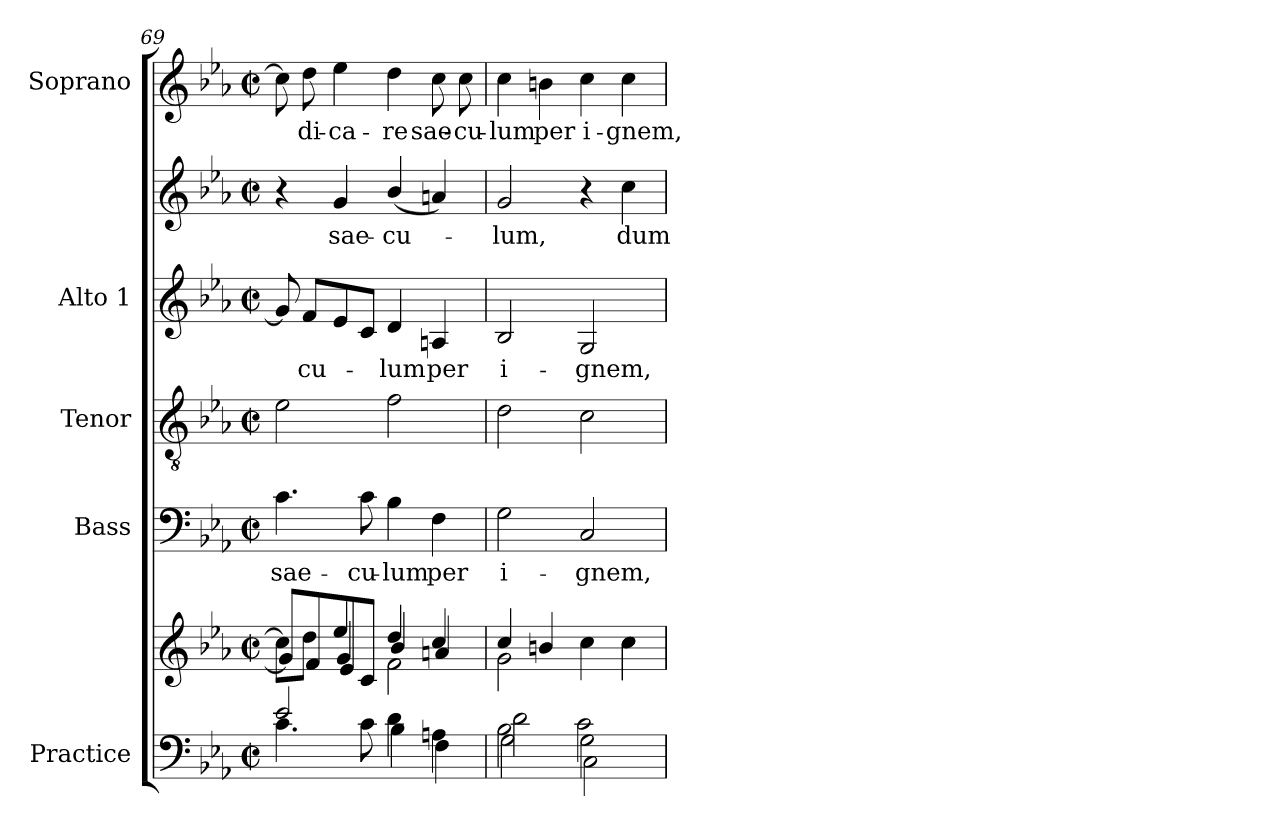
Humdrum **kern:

**kern	**kern	**kern	**text	**kern	**kern	**text	**kern	**text	**kern	**text
*part5	*part5	*part4	*part4	*part3	*part2	*part2	*part2	*part2	*part1	*part1
*staff7	*staff6	*staff5	*staff5	*staff4	*staff3	*staff3	*staff2	*staff2	*staff1	*staff1
*I"Practice	*	*I"Bass	*	*I"Tenor	*I"Alto 1	*	*	*	*I"Soprano	*
*	*	*I'B	*	*I'T	*I'A	*	*	*	*I'S	*
*clefF4	*clefG2	*clefF4	*	*clefGv2	*clefG2	*	*clefG2	*	*clefG2	*
*k[b-e-a-]	*k[b-e-a-]	*k[b-e-a-]	*	*k[b-e-a-]	*k[b-e-a-]	*	*k[b-e-a-]	*	*k[b-e-a-]	*
*E-:	*E-:	*E-:	*	*E-:	*E-:	*	*E-:	*	*E-:	*
*M2/2	*M2/2	*M2/2	*	*M2/2	*M2/2	*	*M2/2	*	*M2/2	*
*met(c|)	*met(c|)	*met(c|)	*	*met(c|)	*met(c|)	*	*met(c|)	*	*met(c|)	*
=69	=69	=69	=69	=69	=69	=69	=69	=69	=69	=69
*^	*^	*	*	*	*	*	*	*	*	*
*	*^	*	*^	*	*	*	*	*	*	*	*	*
*	*	*	*	*	*^	*	*	*	*	*	*	*	*	*
!	!	!	!	!	!	!	!	!LO:LY:b	!	!	!	!	!	!	!
2ryy	2e-/	4.c\	8cc\L]	4ryy	8gL]	2ryy	4.c	sae-	2e-	8g]	.	4r	.	8cc]	.
!	!	!	!	!	!	!	!	!	!	!	!LO:LY:b	!	!	!	!LO:LY:b
.	.	.	8dd\J	.	8f	.	.	.	.	8fL	cu-	.	.	8dd	di-
!	!	!	!	!	!	!	!	!	!	!	!	!	!LO:LY:b	!	!LO:LY:b
.	.	.	4ee-/	4g/	8e-	.	.	.	.	8e-	.	4g	sae-	4ee-\	-ca-
!	!	!	!	!	!	!	!	!LO:LY:b	!	!	!	!	!	!	!
.	.	8c\	.	.	8cJ	.	8c	-cu-	.	8cJ	.	.	.	.	.
!	!	!	!	!	!	!	!	!LO:LY:b	!	!	!LO:LY:b	!	!LO:LY:b	!	!LO:LY:b
4d\	2ryy	4B-\	4dd/	4b-/	2ryy	2f\	4B-	-lum	2f	4d	lum	(<4b-/	-cu-	4dd	-re
!	!	!	!	!	!	!	!	!LO:LY:b	!	!	!LO:LY:b	!	!	!	!LO:LY:b
4An\	.	4F\	4cc/	4an/	.	.	4F	per	.	4An	per	4an)	.	8cc	sae-
!	!	!	!	!	!	!	!	!	!	!	!	!	!	!	!LO:LY:b
.	.	.	.	.	.	.	.	.	.	.	.	.	.	8cc	-cu-
*	*	*	*	*v	*v	*v	*	*	*	*	*	*	*	*	*
=70	=70	=70	=70	=70	=70	=70	=70	=70	=70	=70	=70	=70	=70
!	!	!	!	!	!	!LO:LY:b	!	!	!LO:LY:b	!	!LO:LY:b	!	!LO:LY:b
2B-\	2d\	2G\	4cc/	2g\	2G\	i-	2d	2B-	i-	2g	lum,	4cc	-lum
!	!	!	!	!	!	!	!	!	!	!	!	!	!LO:LY:b
.	.	.	4bn/	.	.	.	.	.	.	.	.	4bn	per
!	!	!	!	!	!	!LO:LY:b	!	!	!LO:LY:b	!	!	!	!LO:LY:b
2G\	2c\	2C\	4cc\	4ryy	2C	-gnem,	2c	2G	-gnem,	4r	.	4cc	i-
!	!	!	!	!	!	!	!	!	!	!	!LO:LY:b	!	!LO:LY:b
.	.	.	4cc\	4cc\	.	.	.	.	.	4cc	dum	4cc	-gnem,
*v	*v	*v	*	*	*	*	*	*	*	*	*	*	*
*	*v	*v	*	*	*	*	*	*	*	*	*
=	=	=	=	=	=	=	=	=	=	=
*-	*-	*-	*-	*-	*-	*-	*-	*-	*-	*-
